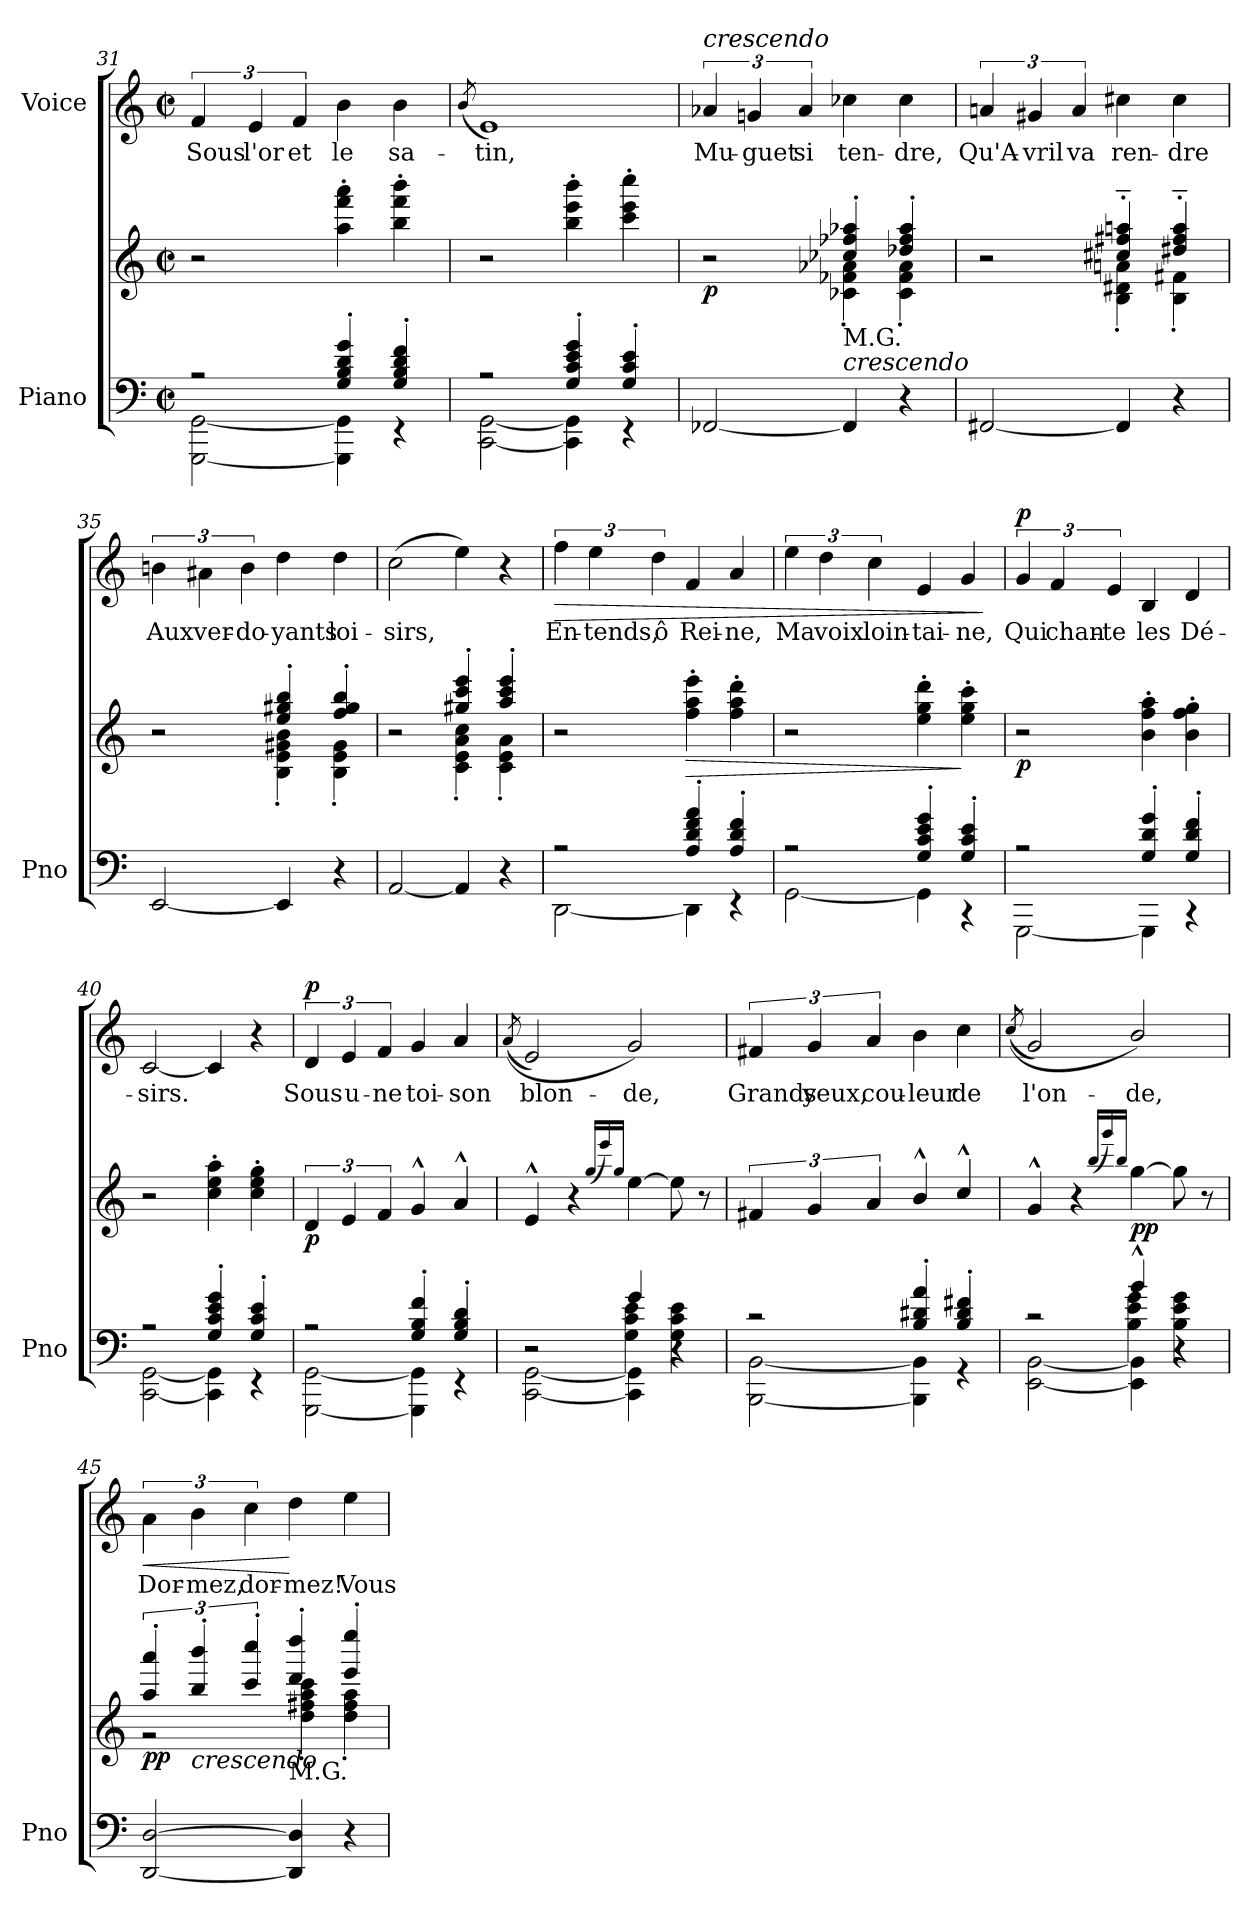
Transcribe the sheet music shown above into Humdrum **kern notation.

**kern	**kern	**dynam	**kern	**text	**dynam
*part2	*part2	*part2	*part1	*part1	*part1
*staff3	*staff2	*staff2/3	*staff1	*staff1	*staff1
*I"Piano	*	*	*I"Voice	*	*
*I'Pno	*	*	*	*	*
*clefF4	*clefG2	*	*clefG2	*	*
*k[]	*k[]	*	*k[]	*	*
*M2/2	*M2/2	*	*M2/2	*	*
*met(c|)	*met(c|)	*	*met(c|)	*	*
=31	=31	=31	=31	=31	=31
*^	*	*	*	*	*
!	!	!	!	!	!LO:LY:b	!
2r	[2GGG\ [2GG\	2r	.	6f/	Sous	.
!	!	!	!	!	!LO:LY:b	!
.	.	.	.	6e/	l'or	.
!	!	!	!	!	!LO:LY:b	!
.	.	.	.	6f/	et	.
!	!	!	!	!	!LO:LY:b	!
4G/' 4B/' 4d/' 4g/'	4GGG\] 4GG\]	4aa\' 4fff\' 4aaa\'	.	4b\	le	.
!	!	!	!	!	!LO:LY:b	!
4G/' 4B/' 4d/' 4f/'	4r	4bb\' 4fff\' 4bbb\'	.	4b\	sa-	.
=32	=32	=32	=32	=32	=32	=32
.	.	.	.	(8qb/	.	.
!	!	!	!	!	!LO:LY:b	!
2r	[2CC\ [2GG\	2r	.	1e)	-tin,	.
4G/' 4c/' 4e/' 4g/'	4CC\] 4GG\]	4bb\' 4eee\' 4bbb\'	.	.	.	.
4G/' 4c/' 4e/'	4r	4ccc\' 4eee\' 4cccc\'	.	.	.	.
!!LO:LB:g=z
=33	=33	=33	=33	=33	=33	=33
*	*	*^	*	*	*	*
!	!	!	!	!	!LO:TX:a:i:t=crescendo	!	!
!	!	!	!	!LO:DY:b	!	!LO:LY:b	!
*v	*v	*	*	*	*	*	*
[2FF-X/	2r	2ryy	p	6a-X/	Mu-	.
!	!	!	!	!	!LO:LY:b	!
.	.	.	.	6gn/	-guet	.
!	!	!	!	!	!LO:LY:b	!
.	.	.	.	6a-/	si	.
!	!LO:TX:b:t=M.G.	!	!	!	!	!
!	!LO:TX:b:i:t=crescendo	!	!	!	!	!
!	!	!	!	!	!LO:LY:b	!
4FF-/]	4cc-X/'> 4ff-X/'> 4aa-X/'>	4c-X\' 4f-X\' 4a-X\'	.	4cc-X\	ten-	.
!	!	!	!	!	!LO:LY:b	!
4r	4dd-X/'> 4ff-/'> 4aa-/'>	4c-\' 4f-\' 4a-\'	.	4cc-\	-dre,	.
=34	=34	=34	=34	=34	=34	=34
!	!	!	!	!	!LO:LY:b	!
[2FF#X/	2r	2ryy	.	6an/	Qu'A-	.
!	!	!	!	!	!LO:LY:b	!
.	.	.	.	6g#X/	-vril	.
!	!	!	!	!	!LO:LY:b	!
.	.	.	.	6a/	va	.
!	!	!	!	!	!LO:LY:b	!
4FF#/]	4cc#X/'~ 4ff#X/'~ 4aan/'~	4B\' 4d#X\' 4an\'	.	4cc#X\	ren-	.
!	!	!	!	!	!LO:LY:b	!
4r	4dd#X/'~ 4ff#/'~ 4aa/'~	4B\' 4f#X\'	.	4cc#\	-dre	.
=35	=35	=35	=35	=35	=35	=35
!	!	!	!	!	!LO:LY:b	!
[2EE/	2r	2ryy	.	6bn\	Aux	.
!	!	!	!	!	!LO:LY:b	!
.	.	.	.	6a#X\	ver-	.
!	!	!	!	!	!LO:LY:b	!
.	.	.	.	6b\	-do-	.
!	!	!	!	!	!LO:LY:b	!
4EE/]	4ee/' 4gg#X/' 4bb/'	4B\' 4e\' 4g#X\' 4b\'	.	4dd\	-yants	.
!	!	!	!	!	!LO:LY:b	!
4r	4ff/' 4gg#/' 4bb/'	4B\' 4e\' 4g#\'	.	4dd\	loi-	.
=36	=36	=36	=36	=36	=36	=36
!	!	!	!	!	!LO:LY:b	!
[2AA/	2r	2ryy	.	(2cc\	-sirs,	.
4AA/]	4gg#X/' 4ccc/' 4eee/'	4c\' 4e\' 4a\' 4cc\'	.	4ee\)	.	.
4r	4aa/' 4ccc/' 4eee/'	4c\' 4e\' 4a\'	.	4r	.	.
!!LO:PB:g=z
=37	=37	=37	=37	=37	=37	=37
*^	*	*	*	*	*	*
!	!	!	!	!	!	!LO:LY:b	!LO:HP:b
*	*	*v	*v	*	*	*	*
2r	[2DD\	2r	.	6ff\	En-	>
!	!	!	!	!	!LO:LY:b	!
.	.	.	.	6ee\	-tends,	.
!	!	!	!	!	!LO:LY:b	!
.	.	.	.	6dd\	ô	.
!	!	!	!LO:HP:b	!	!LO:LY:b	!
4A/' 4d/' 4f/' 4a/'	4DD\]	4ff\' 4aa\' 4eee\'	>	4f/	Rei-	.
!	!	!	!	!	!LO:LY:b	!
4A/' 4d/' 4f/'	4r	4ff\' 4aa\' 4ddd\'	.	4a/	-ne,	.
=38	=38	=38	=38	=38	=38	=38
!	!	!	!	!	!LO:LY:b	!
2r	[2GG\	2r	.	6ee\	Ma	.
!	!	!	!	!	!LO:LY:b	!
.	.	.	.	6dd\	voix	.
!	!	!	!	!	!LO:LY:b	!
.	.	.	.	6cc\	loin-	.
!	!	!	!	!	!LO:LY:b	!
4G/' 4c/' 4e/' 4g/'	4GG\]	4ee\' 4gg\' 4ddd\'	.	4e/	-tai-	.
!	!	!	!	!	!LO:LY:b	!
4G/' 4c/' 4e/'	4r	4ee\' 4gg\' 4ccc\'	]	4g/	-ne,	.
*v	*v	*	*	*	*	*
.	.	.	.	.	]
=39	=39	=39	=39	=39	=39
*^	*	*	*	*	*
!	!	!	!LO:DY:b	!	!LO:LY:b	!LO:DY:a
2r	[2GGG\	2r	p	6g/	Qui	p
!	!	!	!	!	!LO:LY:b	!
.	.	.	.	6f/	chan-	.
!	!	!	!	!	!LO:LY:b	!
.	.	.	.	6e/	-te	.
!	!	!	!	!	!LO:LY:b	!
4G/' 4d/' 4g/'	4GGG\]	4b\' 4ff\' 4aa\'	.	4B/	les	.
!	!	!	!	!	!LO:LY:b	!
4G/' 4d/' 4f/'	4r	4b\' 4ff\' 4gg\'	.	4d/	Dé-	.
=40	=40	=40	=40	=40	=40	=40
!	!	!	!	!	!LO:LY:b	!
2r	[2CC\ [2GG\	2r	.	[2c/	-sirs.	.
4G/' 4c/' 4e/' 4g/'	4CC\] 4GG\]	4cc\' 4ee\' 4aa\'	.	4c/]	.	.
4G/' 4c/' 4e/'	4r	4cc\' 4ee\' 4gg\'	.	4r	.	.
!!LO:LB:g=z
=41	=41	=41	=41	=41	=41	=41
!	!	!	!LO:DY:b	!	!LO:LY:b	!LO:DY:a
2r	[2GGG\ [2GG\	6d/	p	6d/	Sous	p
!	!	!	!	!	!LO:LY:b	!
.	.	6e/	.	6e/	u-	.
!	!	!	!	!	!LO:LY:b	!
.	.	6f/	.	6f/	-ne	.
!	!	!	!	!	!LO:LY:b	!
4G/' 4B/' 4f/'	4GGG\] 4GG\]	4g^^/	.	4g/	toi-	.
!	!	!	!	!	!LO:LY:b	!
4G/' 4B/' 4d/'	4r	4a^^/	.	4a/	-son	.
*v	*v	*	*	*	*	*
=42	=42	=42	=42	=42	=42
.	.	.	((8qa/	.	.
*^	*	*	*	*	*
*	*^	*	*	*	*	*
!	!	!	!	!	!	!LO:LY:b	!
2r	[2CC\ [2GG\	2r	(<4e^^/	.	2e/)	blon-	.
.	.	.	4r	.	.	.	.
.	.	.	(16qgg/LL	.	.	.	.
.	.	.	16qeee/)	.	.	.	.
.	.	.	16qgg/JJ	.	.	.	.
!	!	!	!	!	!	!LO:LY:b	!
4g/)	4CC\] 4GG\]	4G\' 4c\' 4e\'	[4ee\	.	2g/)	-de,	.
4r	4r	4G\ 4c\ 4e\	8ee\]	.	.	.	.
.	.	.	8r	.	.	.	.
*	*v	*v	*	*	*	*	*
=43	=43	=43	=43	=43	=43	=43
!	!	!	!	!	!LO:LY:b	!LO:DY:a
!	!	!	!	!	!	!LO:DY:n=1:a
2r	[2BBB\ [2BB\	6f#X/	.	6f#X/	Grands	other-dynamics f
!	!	!	!LO:DY:b	!	!LO:LY:b	!
!	!	!	!LO:DY:n=1:b	!	!	!
.	.	6g/	other-dynamics f	6g/	yeux,	.
!	!	!	!	!	!LO:LY:b	!
.	.	6a/	.	6a/	cou-	.
!	!	!	!	!	!LO:LY:b	!
4B/' 4d#X/' 4a/'	4BBB\] 4BB\]	4b^^/	.	4b\	-leur	.
!	!	!	!	!	!LO:LY:b	!
4B/' 4d#/' 4f#X/'	4r	4cc^^/	.	4cc\	de	.
*v	*v	*	*	*	*	*
=44	=44	=44	=44	=44	=44
.	.	.	((8qcc/	.	.
*^	*	*	*	*	*
*	*^	*	*	*	*	*
!	!	!	!	!	!	!LO:LY:b	!
2r	[2EE\ [2BB\	2ryy	(<4g^^/	.	2g/)	l'on-	.
.	.	.	4r	.	.	.	.
.	.	.	(16qbb/LL	.	.	.	.
.	.	.	16qggg/)	.	.	.	.
.	.	.	16qbb/JJ	.	.	.	.
!	!	!	!	!LO:DY:b	!	!LO:LY:b	!
4b^^/)	4EE\] 4BB\]	4B\' 4e\' 4g\'	[4gg\	pp	2b/)	-de,	.
4r	4r	4B\ 4e\ 4g\	8gg\]	.	.	.	.
.	.	.	8r	.	.	.	.
*v	*v	*v	*	*	*	*	*
!!LO:LB:g=z
=45	=45	=45	=45	=45	=45
*	*^	*	*	*	*
!	!	!	!LO:DY:b	!	!LO:LY:b	!LO:HP:b
[2DD/ [2D/	6aa/'> 6aaa/'>	2r	pp	6a\	Dor-	<
!	!LO:TX:b:i:t=crescendo	!	!	!	!	!
!	!	!	!	!	!LO:LY:b	!
.	6bb/'> 6bbb/'>	.	.	6b\	-mez,	.
!	!	!	!	!	!LO:LY:b	!
.	6ccc/'> 6cccc/'>	.	.	6cc\	dor-	.
!	!LO:TX:b:t=M.G.	!	!	!	!	!
!	!	!	!	!	!LO:LY:b	!
4DD/] 4D/]	4ddd/'> 4dddd/'>	4dd\' 4ff#X\' 4aa\' 4ccc\'	.	4dd\	-mez!	[
!	!	!	!	!	!LO:LY:b	!
4r	4eee/'> 4eeee/'>	4dd\' 4ff#\' 4aa\'	.	4ee\	Vous	.
*	*v	*v	*	*	*	*
=	=	=	=	=	=
*-	*-	*-	*-	*-	*-
